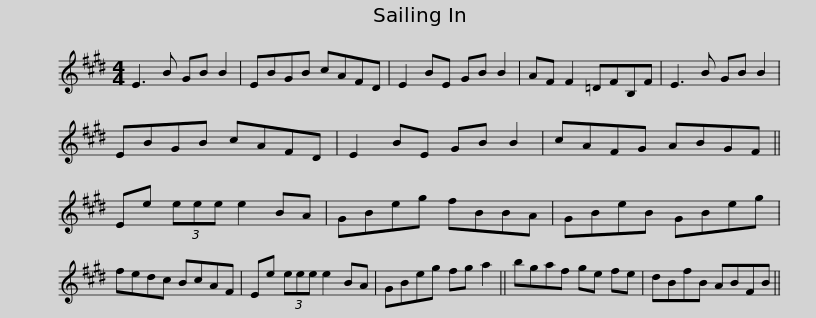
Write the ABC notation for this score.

X:1
L:1/8
M:4/4
I:linebreak $
K:E
V:1 treble
V:1
 E3 B GB B2 | EBGB cAFD | E2 BE GB B2 | AF F2 =DFB,F | E3 B GB B2 | %5
 EBGB cAFD |$ E2 BE GB B2 | cAFG ABGF || Ee (3eee e2 BA | GBeg fBBA | %10
 GBeB GBeg |$ fedc BcAF | Ee (3eee e2 BA | GBeg fg a2 || bgaf ge fe | %15
 dBfB ABFB || %16
